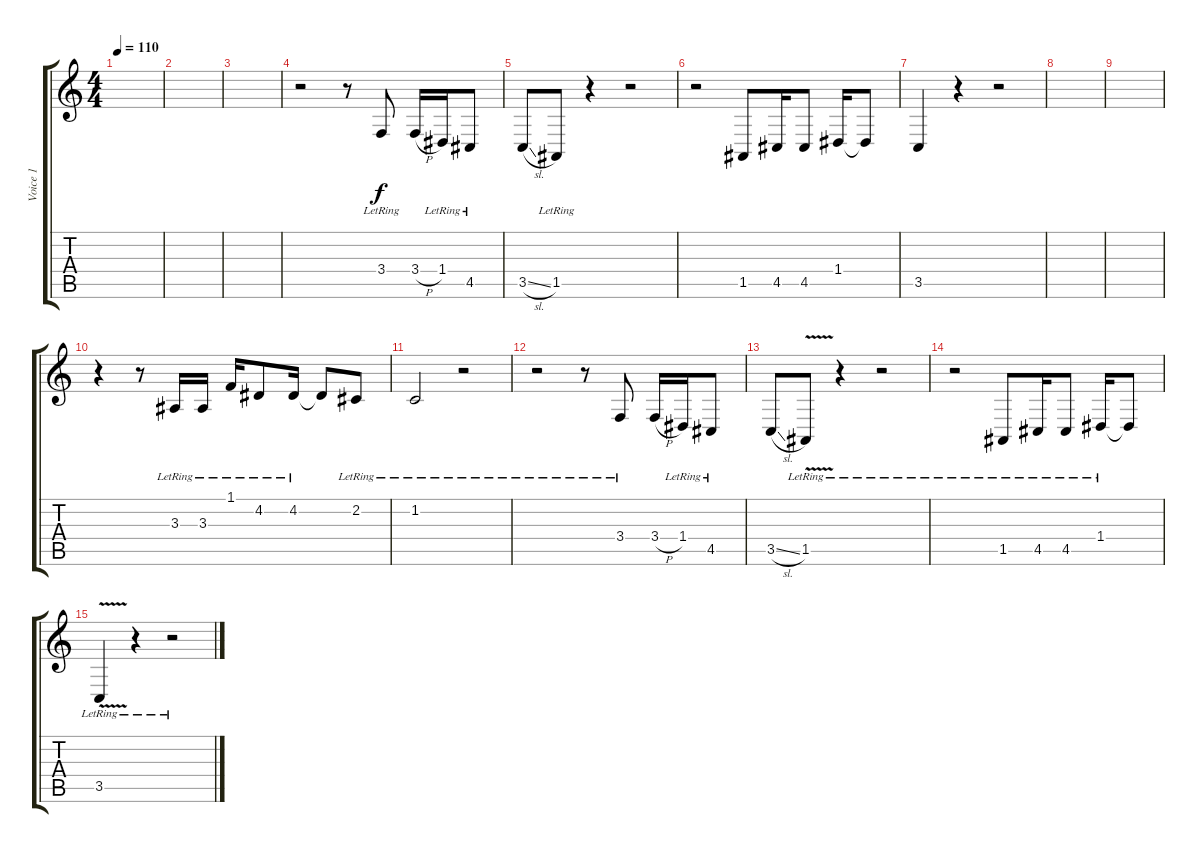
\track ("Voice 1" "Voice 1") {instrument electricpiano2}
\staff {score tabs}
\tuning (E4 B3 G3 D3 A2 E2) {hide}
\ts (4 4)
\tempo 110
\clef g2
\ks c
|
|
|
r.2 r.8 3.4{lr}.8 3.4{h}.16 1.4{lr}.16 4.5{lr}.8 |
3.5{sl}.8 1.5{lr}.8 r.4 r.2 |
r.2 1.5.8 4.5.16 4.5.8 1.4.16 1.4{t}.8 |
3.5.4 r.4 r.2 |
|
|
r.4 r.8 3.3{lr}.16 3.3{lr}.16 1.1{lr}.16 4.2{lr}.8 4.2{lr}.16 4.2{t}.8 2.2{lr}.8 |
1.2{lr}.2 r.2 |
r.2 r.8 3.4{lr}.8 3.4{h}.16 1.4{lr}.16 4.5{lr}.8 |
3.5{sl}.8 1.5{v lr}.8 r.4 r.2 |
r.2 1.5{lr}.8 4.5{lr}.16 4.5{lr}.8 1.4{lr}.16 1.4{t}.8 |
3.5{v lr}.4 r.4 r.2
